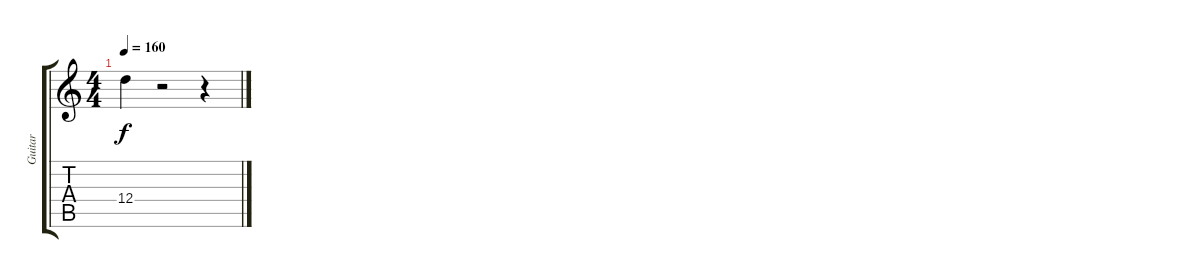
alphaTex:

\track ("Guitar" "Guitar") {instrument overdrivenguitar}
\staff {score tabs}
\tuning (E4 B3 G3 D3 A2 E2) {hide}
\ts (4 4)
\tempo 160
\clef g2
\ks c
12.4{t}.4{dy f} r.2 r.4
